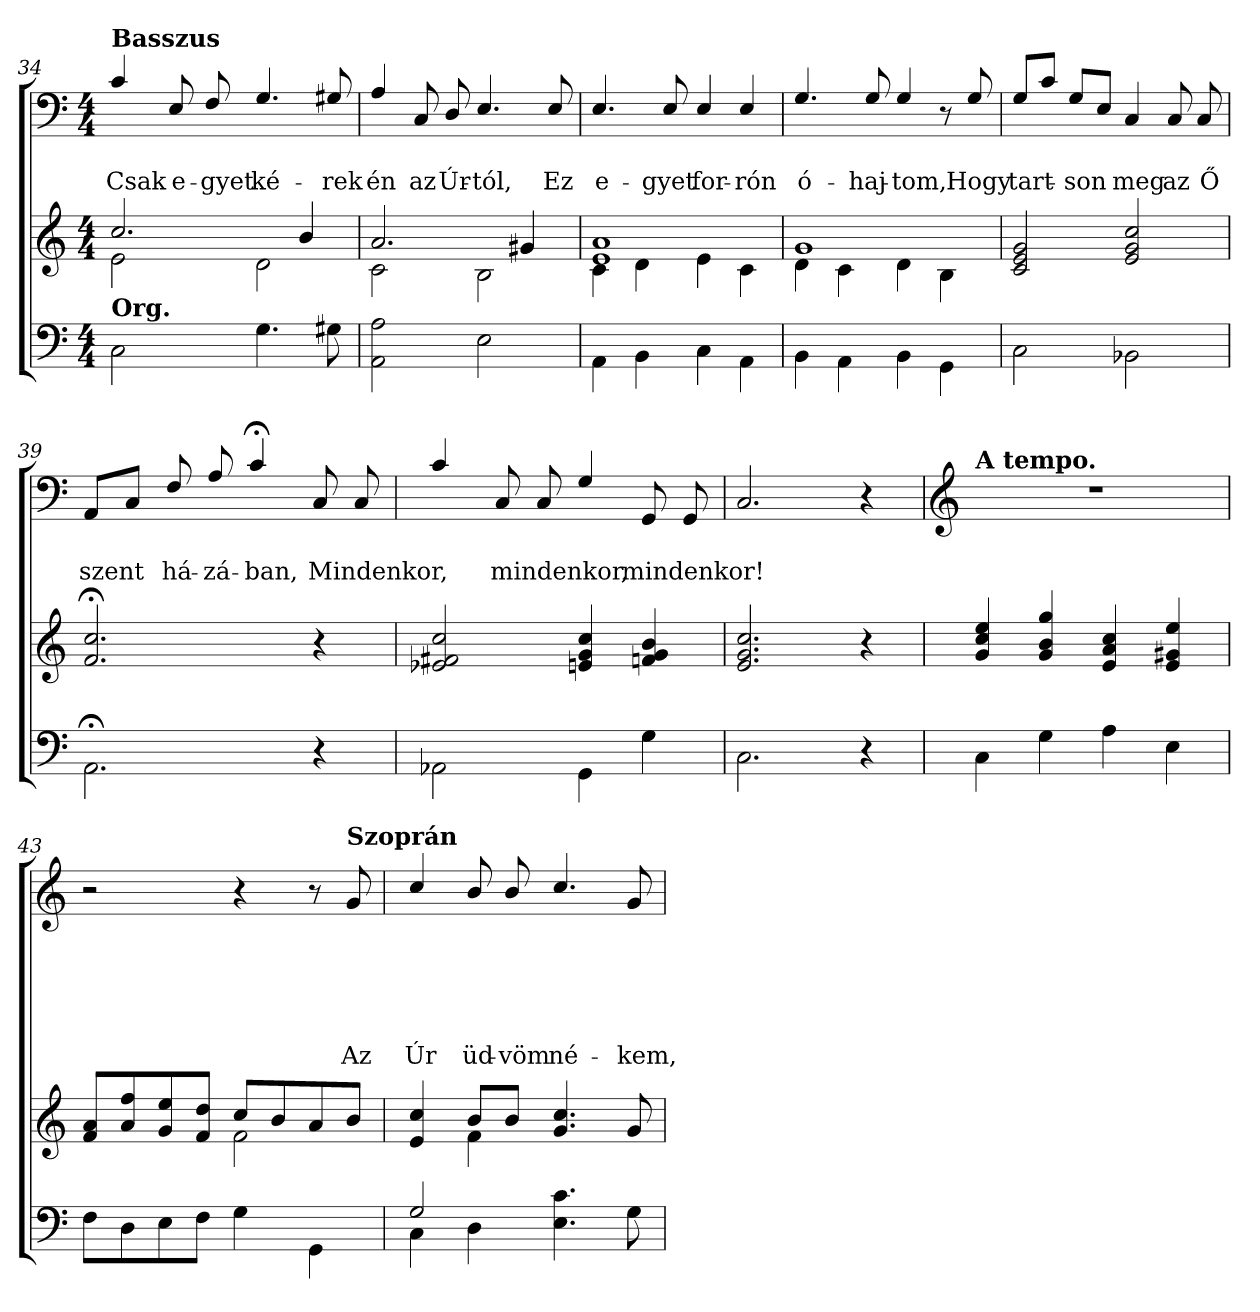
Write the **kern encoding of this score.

**kern	**kern	**kern	**text	**text	**text	**text	**text	**text
*part3	*part2	*part1	*part1	*part1	*part1	*part1	*part1	*part1
*staff3	*staff2	*staff1	*staff1	*staff1	*staff1	*staff1	*staff1	*staff1
!!LO:LB:g=z
*clefF4	*clefG2	*clefF4	*	*	*	*	*	*
*k[]	*k[]	*k[]	*	*	*	*	*	*
*C:	*C:	*C:	*	*	*	*	*	*
*M4/4	*M4/4	*M4/4	*	*	*	*	*	*
=34	=34	=34	=34	=34	=34	=34	=34	=34
*	*^	*	*	*	*	*	*	*
!	!	!	!LO:TX:a:B:t=Basszus	!	!	!	!	!	!
!LO:TX:a:B:t=Org.	!	!	!	!	!	!	!	!	!
!	!	!	!	!	!LO:LY:b	!	!	!	!
2C\	2.cc/	2e\	4c/	.	Csak	.	.	.	.
!	!	!	!	!	!LO:LY:b	!	!	!	!
.	.	.	8E/	.	e-	.	.	.	.
!	!	!	!	!	!LO:LY:b	!	!	!	!
.	.	.	8F/	.	-gyet	.	.	.	.
!	!	!	!	!	!LO:LY:b	!	!	!	!
4.G\	.	2d\	4.G/	.	ké-	.	.	.	.
.	4b/	.	.	.	.	.	.	.	.
!	!	!	!	!	!LO:LY:b	!	!	!	!
8G#X\	.	.	8G#X/	.	-rek	.	.	.	.
=35	=35	=35	=35	=35	=35	=35	=35	=35	=35
!	!	!	!	!	!LO:LY:b	!	!	!	!
2AA\ 2A\	2.a/	2c\	4A/	.	én	.	.	.	.
!	!	!	!	!	!LO:LY:b	!	!	!	!
.	.	.	8C/	.	az	.	.	.	.
!	!	!	!	!	!LO:LY:b	!	!	!	!
.	.	.	8D/	.	Úr-	.	.	.	.
!	!	!	!	!	!LO:LY:b	!	!	!	!
2E\	.	2B\	4.E/	.	-tól,	.	.	.	.
.	4g#X/	.	.	.	.	.	.	.	.
!	!	!	!	!	!LO:LY:b	!	!	!	!
.	.	.	8E/	.	Ez	.	.	.	.
=36	=36	=36	=36	=36	=36	=36	=36	=36	=36
!	!	!	!	!	!LO:LY:b	!	!	!	!
4AA\	1e 1a	4c\	4.E/	.	e-	.	.	.	.
4BB\	.	4d\	.	.	.	.	.	.	.
!	!	!	!	!	!LO:LY:b	!	!	!	!
.	.	.	8E/	.	-gyet	.	.	.	.
!	!	!	!	!	!LO:LY:b	!	!	!	!
4C\	.	4e\	4E/	.	for-	.	.	.	.
!	!	!	!	!	!LO:LY:b	!	!	!	!
4AA\	.	4c\	4E/	.	-rón	.	.	.	.
=37	=37	=37	=37	=37	=37	=37	=37	=37	=37
!	!	!	!	!	!LO:LY:b	!	!	!	!
4BB\	1g	4d\	4.G/	.	ó-	.	.	.	.
4AA\	.	4c\	.	.	.	.	.	.	.
!	!	!	!	!	!LO:LY:b	!	!	!	!
.	.	.	8G/	.	-haj-	.	.	.	.
!	!	!	!	!	!LO:LY:b	!	!	!	!
4BB\	.	4d\	4G/	.	-tom,	.	.	.	.
4GG\	.	4B\	8r	.	.	.	.	.	.
!	!	!	!	!	!LO:LY:b	!	!	!	!
.	.	.	8G/	.	Hogy	.	.	.	.
*	*v	*v	*	*	*	*	*	*	*
!!LO:LB:g=z
=38	=38	=38	=38	=38	=38	=38	=38	=38
!	!	!	!	!LO:LY:b	!	!	!	!
2C\	2c/ 2e/ 2g/	8G/L	.	tart-	.	.	.	.
.	.	8c/J	.	.	.	.	.	.
!	!	!	!	!LO:LY:b	!	!	!	!
.	.	8G/L	.	-son	.	.	.	.
.	.	8E/J	.	.	.	.	.	.
!	!	!	!	!LO:LY:b	!	!	!	!
2BB-X\	2e/ 2g/ 2cc/	4C/	.	meg	.	.	.	.
!	!	!	!	!LO:LY:b	!	!	!	!
.	.	8C/	.	az	.	.	.	.
!	!	!	!	!LO:LY:b	!	!	!	!
.	.	8C/	.	Ő	.	.	.	.
=39	=39	=39	=39	=39	=39	=39	=39	=39
!	!	!	!	!LO:LY:b	!	!	!	!
2.AA;<\	2.f/; 2.cc/;	8AA/L	.	szent	.	.	.	.
.	.	8C/J	.	.	.	.	.	.
!	!	!	!	!LO:LY:b	!	!	!	!
.	.	8F/	.	há-	.	.	.	.
!	!	!	!	!LO:LY:b	!	!	!	!
.	.	8A/	.	-zá-	.	.	.	.
!	!	!	!	!LO:LY:b	!	!	!	!
.	.	4c;/	.	-ban,	.	.	.	.
!	!	!	!	!LO:LY:b	!	!	!	!
4r	4r	8C/	.	Mindenkor,	.	.	.	.
.	.	8C/	.	.	.	.	.	.
=40	=40	=40	=40	=40	=40	=40	=40	=40
2AA-X\	2e-X/ 2f#X/ 2cc/	4c/	.	.	.	.	.	.
!	!	!	!	!LO:LY:b	!	!	!	!
.	.	8C/	.	mindenkor,	.	.	.	.
.	.	8C/	.	.	.	.	.	.
4GG\	4en/ 4g/ 4cc/	4G/	.	.	.	.	.	.
!	!	!	!	!LO:LY:b	!	!	!	!
4G\	4fn/ 4g/ 4b/	8GG/	.	mindenkor!	.	.	.	.
.	.	8GG/	.	.	.	.	.	.
=41	=41	=41	=41	=41	=41	=41	=41	=41
2.C\	2.e/ 2.g/ 2.cc/	2.C/	.	.	.	.	.	.
4r	4r	4r	.	.	.	.	.	.
!!LO:PB:g=z
=42	=42	=42	=42	=42	=42	=42	=42	=42
*	*	*clefG2	*	*	*	*	*	*
!	!	!LO:TX:a:B:t=A tempo.	!	!	!	!	!	!
4C\	4g/ 4cc/ 4ee/	1r	.	.	.	.	.	.
4G\	4g/ 4b/ 4gg/	.	.	.	.	.	.	.
4A\	4e/ 4a/ 4cc/	.	.	.	.	.	.	.
4E\	4e/ 4g#X/ 4ee/	.	.	.	.	.	.	.
=43	=43	=43	=43	=43	=43	=43	=43	=43
*	*^	*	*	*	*	*	*	*
8F\L	8f/ 8a/L	2ryy	2r	.	.	.	.	.	.
8D\	8a/ 8ff/	.	.	.	.	.	.	.	.
8E\	8g/ 8ee/	.	.	.	.	.	.	.	.
8F\J	8f/ 8dd/J	.	.	.	.	.	.	.	.
4G\	8cc/L	2f\	4r	.	.	.	.	.	.
.	8b/	.	.	.	.	.	.	.	.
4GG\	8a/	.	8r	.	.	.	.	.	.
!	!	!	!LO:TX:a:B:t=Szoprán	!	!	!	!	!	!
!	!	!	!	!	!	!	!	!	!LO:LY:b
.	8b/J	.	8g/	.	.	.	.	.	Az
=44	=44	=44	=44	=44	=44	=44	=44	=44	=44
*^	*	*	*	*	*	*	*	*	*
!	!	!	!	!	!	!	!	!	!	!LO:LY:b
2G/	4C\	4e/ 4cc/	4e\yy	4cc/	.	.	.	.	.	Úr
!	!	!	!	!	!	!	!	!	!	!LO:LY:b
.	4D\	8b/L	4f\	8b/	.	.	.	.	.	üd-
!	!	!	!	!	!	!	!	!	!	!LO:LY:b
.	.	8b/J	.	8b/	.	.	.	.	.	-vöm
!	!	!	!	!	!	!	!	!	!	!LO:LY:b
2ryy	4.E\ 4.c\	4.g/ 4.cc/	2ryy	4.cc/	.	.	.	.	.	né-
!	!	!	!	!	!	!	!	!	!	!LO:LY:b
.	8G\	8g/	.	8g/	.	.	.	.	.	-kem,
*v	*v	*	*	*	*	*	*	*	*	*
*	*v	*v	*	*	*	*	*	*	*
=	=	=	=	=	=	=	=	=
*-	*-	*-	*-	*-	*-	*-	*-	*-
